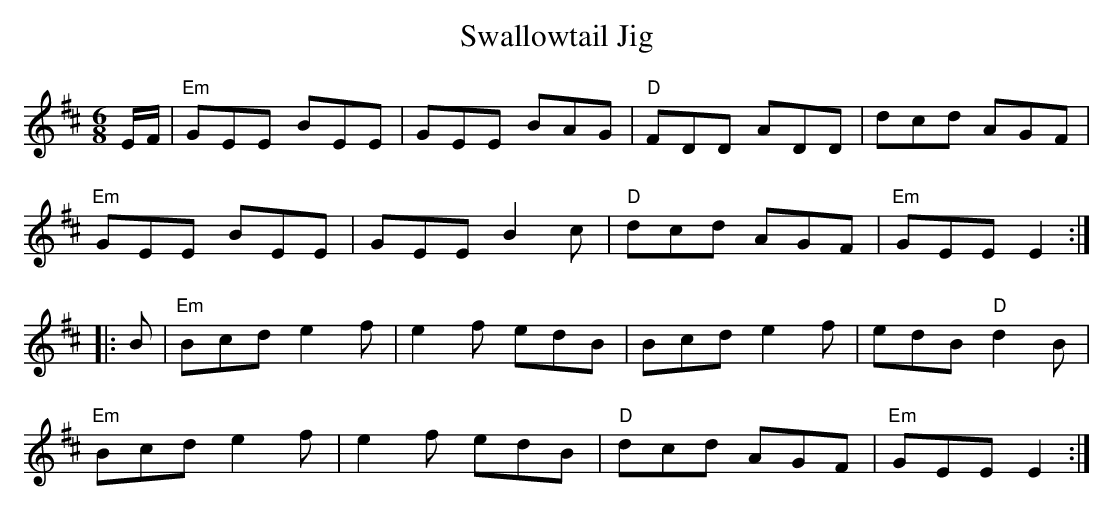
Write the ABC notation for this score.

X:1
T: Swallowtail Jig
M: 6/8
L: 1/8
K: EDor
E/F/| "Em"GEE BEE | GEE BAG | "D"FDD ADD | dcd AGF |
"Em"GEE BEE | GEE B2c | "D"dcd AGF | "Em"GEE E2 :|
|:B | "Em"Bcd e2f | e2f edB | Bcd e2f | edB "D"d2B |
 "Em"Bcd e2f | e2f edB | "D"dcd AGF | "Em"GEE E2 :|
